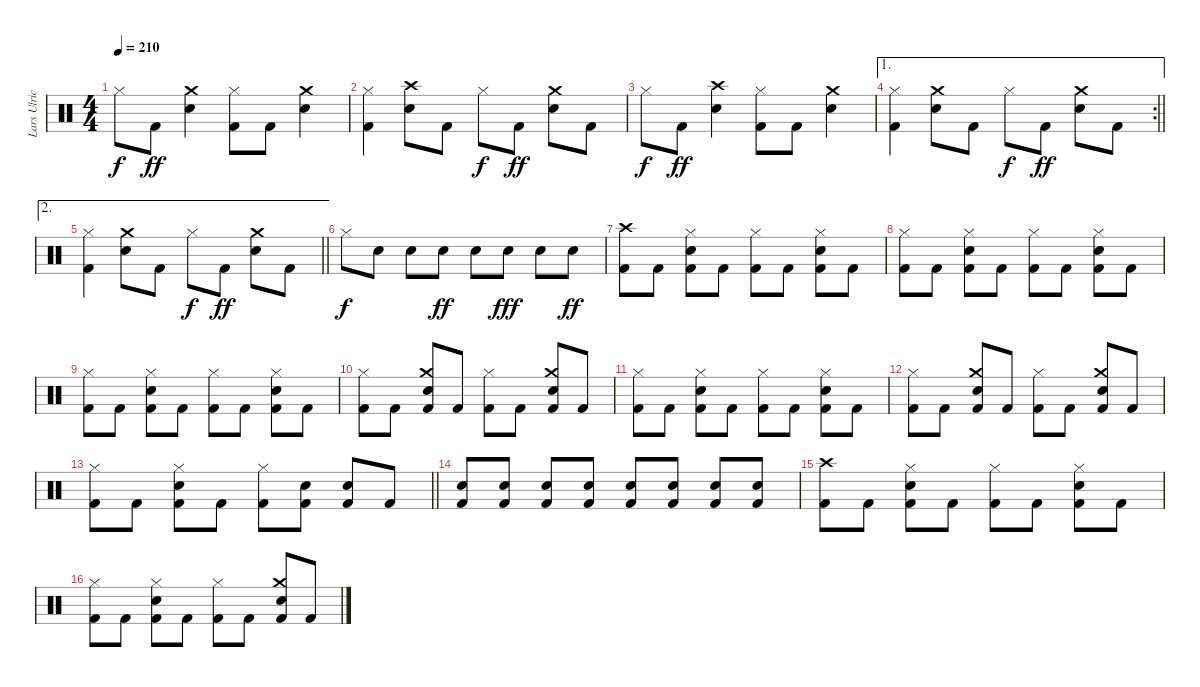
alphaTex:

\track ("Lars Ulrich" "Lars Ulric") {instrument percussion}
\staff {score}
\articulation defaults
\ts (4 4)
\tempo 210
\clef neutral
\ks c "Hi-Hat (closed)".8{dy f} "Kick (hit) 2".8{dy ff}
("Crash medium (hit)" "Snare (hit) 2").4 ("Hi-Hat (closed)" "Kick (hit) 2").8 "Kick (hit) 2".8 ("Crash medium (hit)" "Snare (hit) 2").4 |
("Hi-Hat (closed)" "Kick (hit) 2").4 ("Crash high (hit)" "Snare (hit) 2").8 "Kick (hit) 2".8 "Hi-Hat (closed)".8{dy f} "Kick (hit) 2".8{dy ff} ("Crash medium (hit)" "Snare (hit) 2").8 "Kick (hit) 2".8 |
"Hi-Hat (closed)".8{dy f} "Kick (hit) 2".8{dy ff} ("Crash high (hit)" "Snare (hit) 2").4 ("Hi-Hat (closed)" "Kick (hit) 2").8 "Kick (hit) 2".8 ("Crash medium (hit)" "Snare (hit) 2").4 |
\ae 1
\rc 2
\barLineRight lightlight
("Hi-Hat (closed)" "Kick (hit) 2").4 ("Crash medium (hit)" "Snare (hit) 2").8 "Kick (hit) 2".8 "Hi-Hat (closed)".8{dy f} "Kick (hit) 2".8{dy ff} ("Crash medium (hit)" "Snare (hit) 2").8 "Kick (hit) 2".8 |
\ae 2
\barLineRight lightlight
("Hi-Hat (closed)" "Kick (hit) 2").4 ("Crash medium (hit)" "Snare (hit) 2").8 "Kick (hit) 2".8 "Hi-Hat (closed)".8{dy f} "Kick (hit) 2".8{dy ff} ("Crash medium (hit)" "Snare (hit) 2").8 "Kick (hit) 2".8 |
"Hi-Hat (closed)".8{dy f} "Snare (hit) 2".8 "Snare (hit) 2".8 "Snare (hit) 2".8{dy ff} "Snare (hit) 2".8 "Snare (hit) 2".8{dy fff} "Snare (hit) 2".8 "Snare (hit) 2".8{dy ff} |
("Crash high (hit)" "Kick (hit) 2").8 "Kick (hit) 2".8 ("Hi-Hat (closed)" "Snare (hit) 2" "Kick (hit) 2").8 "Kick (hit) 2".8 ("Hi-Hat (closed)" "Kick (hit) 2").8 "Kick (hit) 2".8 ("Hi-Hat (closed)" "Snare (hit) 2" "Kick (hit) 2").8 "Kick (hit) 2".8 |
("Hi-Hat (closed)" "Kick (hit) 2").8 "Kick (hit) 2".8 ("Hi-Hat (closed)" "Snare (hit) 2" "Kick (hit) 2").8 "Kick (hit) 2".8 ("Hi-Hat (closed)" "Kick (hit) 2").8 "Kick (hit) 2".8 ("Hi-Hat (closed)" "Snare (hit) 2" "Kick (hit) 2").8 "Kick (hit) 2".8 |
("Hi-Hat (closed)" "Kick (hit) 2").8 "Kick (hit) 2".8 ("Hi-Hat (closed)" "Snare (hit) 2" "Kick (hit) 2").8 "Kick (hit) 2".8 ("Hi-Hat (closed)" "Kick (hit) 2").8 "Kick (hit) 2".8 ("Hi-Hat (closed)" "Snare (hit) 2" "Kick (hit) 2").8 "Kick (hit) 2".8 |
("Hi-Hat (closed)" "Kick (hit) 2").8 "Kick (hit) 2".8 ("Crash medium (hit)" "Snare (hit) 2" "Kick (hit) 2").8 "Kick (hit) 2".8 ("Hi-Hat (closed)" "Kick (hit) 2").8 "Kick (hit) 2".8 ("Crash medium (hit)" "Snare (hit) 2" "Kick (hit) 2").8 "Kick (hit) 2".8 |
("Hi-Hat (closed)" "Kick (hit) 2").8 "Kick (hit) 2".8 ("Hi-Hat (closed)" "Snare (hit) 2" "Kick (hit) 2").8 "Kick (hit) 2".8 ("Hi-Hat (closed)" "Kick (hit) 2").8 "Kick (hit) 2".8 ("Hi-Hat (closed)" "Snare (hit) 2" "Kick (hit) 2").8 "Kick (hit) 2".8 |
("Hi-Hat (closed)" "Kick (hit) 2").8 "Kick (hit) 2".8 ("Crash medium (hit)" "Snare (hit) 2" "Kick (hit) 2").8 "Kick (hit) 2".8 ("Hi-Hat (closed)" "Kick (hit) 2").8 "Kick (hit) 2".8 ("Crash medium (hit)" "Snare (hit) 2" "Kick (hit) 2").8 "Kick (hit) 2".8 |
\barLineRight lightlight
("Hi-Hat (closed)" "Kick (hit) 2").8 "Kick (hit) 2".8 ("Hi-Hat (closed)" "Snare (hit) 2" "Kick (hit) 2").8 "Kick (hit) 2".8 ("Hi-Hat (closed)" "Kick (hit) 2").8 ("Snare (hit) 2" "Kick (hit) 2").8 ("Snare (hit) 2" "Kick (hit) 2").8 "Kick (hit) 2".8 |
("Snare (hit) 2" "Kick (hit) 2").8 ("Snare (hit) 2" "Kick (hit) 2").8 ("Snare (hit) 2" "Kick (hit) 2").8 ("Snare (hit) 2" "Kick (hit) 2").8 ("Snare (hit) 2" "Kick (hit) 2").8 ("Snare (hit) 2" "Kick (hit) 2").8 ("Snare (hit) 2" "Kick (hit) 2").8 ("Snare (hit) 2" "Kick (hit) 2").8 |
("Crash high (hit)" "Kick (hit) 2").8 "Kick (hit) 2".8 ("Hi-Hat (closed)" "Snare (hit) 2" "Kick (hit) 2").8 "Kick (hit) 2".8 ("Hi-Hat (closed)" "Kick (hit) 2").8 "Kick (hit) 2".8 ("Hi-Hat (closed)" "Snare (hit) 2" "Kick (hit) 2").8 "Kick (hit) 2".8 |
("Hi-Hat (closed)" "Kick (hit) 2").8 "Kick (hit) 2".8 ("Hi-Hat (closed)" "Snare (hit) 2" "Kick (hit) 2").8 "Kick (hit) 2".8 ("Hi-Hat (closed)" "Kick (hit) 2").8 "Kick (hit) 2".8 ("Crash medium (hit)" "Snare (hit) 2" "Kick (hit) 2").8 "Kick (hit) 2".8
